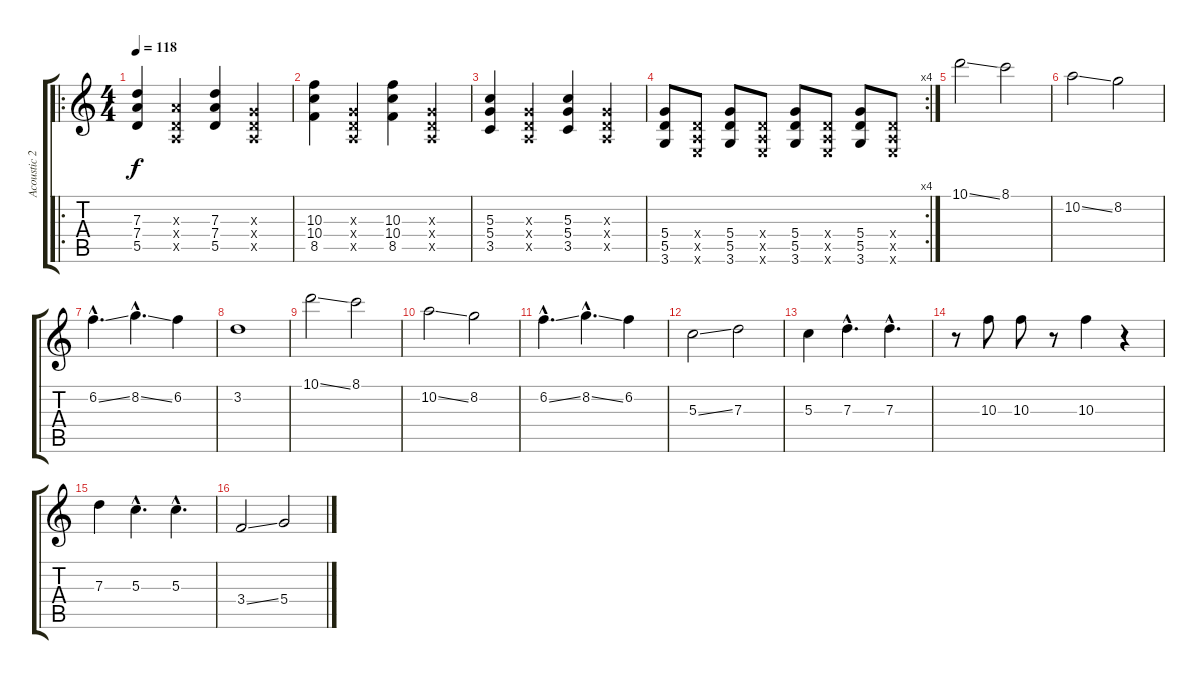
\track ("Acoustic 2" "Acoustic 2") {instrument acousticguitarsteel}
\staff {score tabs}
\tuning (E4 B3 G3 D3 A2 E2) {hide}
\ro
\ts (4 4)
\tempo 118
\clef g2
\ks c
(7.3 7.4 5.5).4{dy f} (2.3{x} 0.4{x} 0.5{x}).4 (7.3 7.4 5.5).4 (0.3{x} 0.4{x} 0.5{x}).4 |
(10.3 10.4 8.5).4 (0.3{x} 0.4{x} 0.5{x}).4 (10.3 10.4 8.5).4 (0.3{x} 0.4{x} 0.5{x}).4 |
(5.3 5.4 3.5).4 (0.3{x} 0.4{x} 0.5{x}).4 (5.3 5.4 3.5).4 (0.3{x} 0.4{x} 0.5{x}).4 |
\rc 4
(5.4 5.5 3.6).8 (0.4{x} 0.5{x} 0.6{x}).8 (5.4 5.5 3.6).8 (0.4{x} 0.5{x} 0.6{x}).8 (5.4 5.5 3.6).8 (0.4{x} 0.5{x} 0.6{x}).8 (5.4 5.5 3.6).8 (0.4{x} 0.5{x} 0.6{x}).8 |
10.1{ss}.2 8.1.2 |
10.2{ss}.2 8.2.2 |
6.2{ss hac}.4{d} 8.2{ss hac}.4{d} 6.2.4 |
3.2.1 |
10.1{ss}.2 8.1.2 |
10.2{ss}.2 8.2.2 |
6.2{ss hac}.4{d} 8.2{ss hac}.4{d} 6.2.4 |
5.3{ss}.2 7.3.2 |
5.3.4 7.3{hac}.4{d} 7.3{hac}.4{d} |
r.8 10.3.8 10.3.8 r.8 10.3.4 r.4 |
7.3.4 5.3{hac}.4{d} 5.3{hac}.4{d} |
3.4{ss}.2 5.4.2
